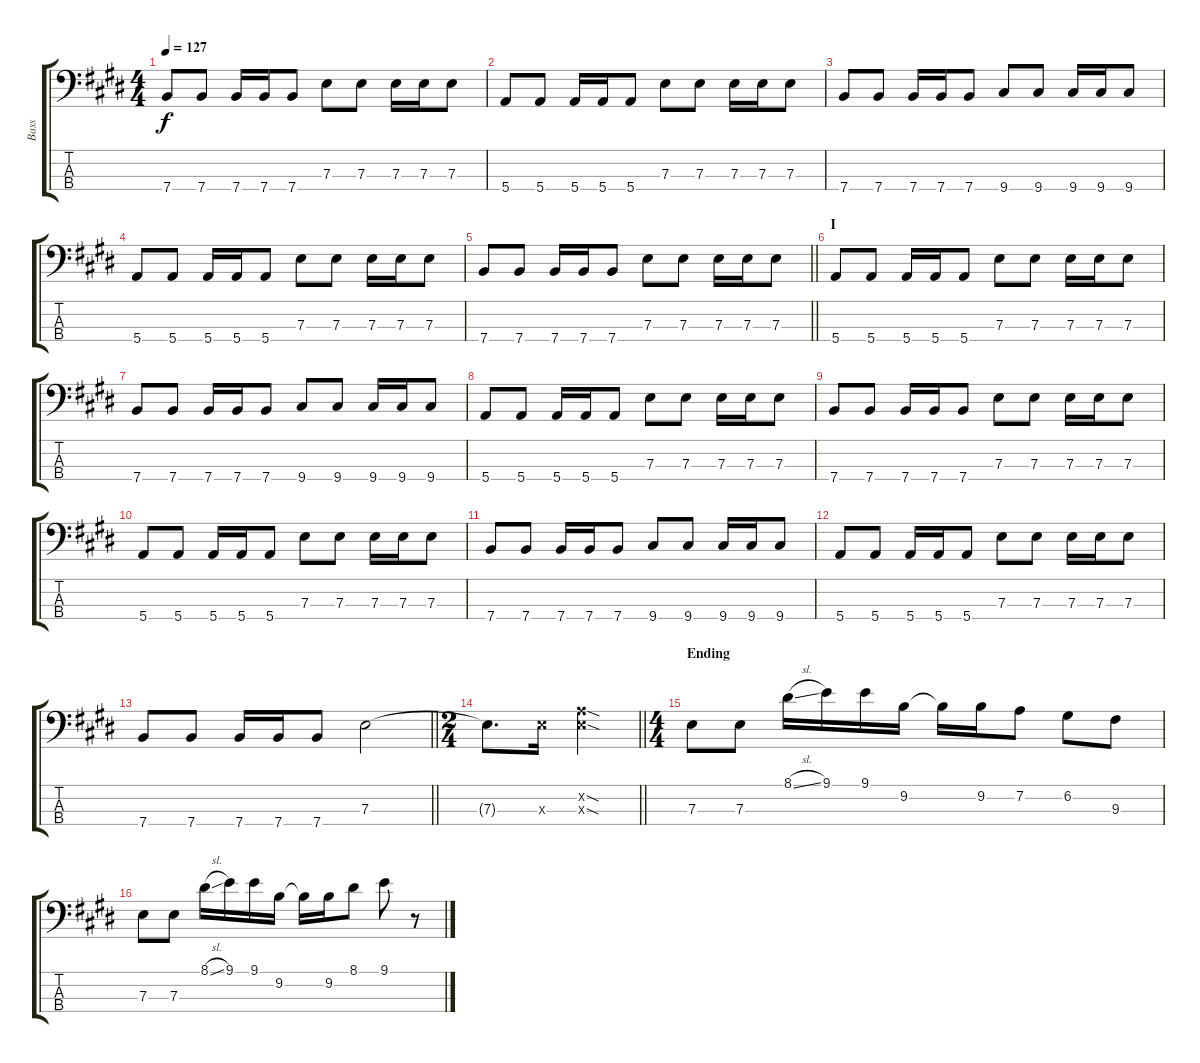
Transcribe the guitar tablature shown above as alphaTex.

\track ("Bass" "Bass") {instrument electricbasspick}
\staff {score tabs}
\tuning (G2 D2 A1 E1) {hide}
\ts (4 4)
\tempo 127
\clef f4
\ks e
7.4.8{dy f} 7.4.8 7.4.16 7.4.16 7.4.8 7.3.8 7.3.8 7.3.16 7.3.16 7.3.8 |
5.4.8 5.4.8 5.4.16 5.4.16 5.4.8 7.3.8 7.3.8 7.3.16 7.3.16 7.3.8 |
7.4.8 7.4.8 7.4.16 7.4.16 7.4.8 9.4.8 9.4.8 9.4.16 9.4.16 9.4.8 |
5.4.8 5.4.8 5.4.16 5.4.16 5.4.8 7.3.8 7.3.8 7.3.16 7.3.16 7.3.8 |
\barLineRight lightlight
7.4.8 7.4.8 7.4.16 7.4.16 7.4.8 7.3.8 7.3.8 7.3.16 7.3.16 7.3.8 |
\section ("" "I")
5.4.8 5.4.8 5.4.16 5.4.16 5.4.8 7.3.8 7.3.8 7.3.16 7.3.16 7.3.8 |
7.4.8 7.4.8 7.4.16 7.4.16 7.4.8 9.4.8 9.4.8 9.4.16 9.4.16 9.4.8 |
5.4.8 5.4.8 5.4.16 5.4.16 5.4.8 7.3.8 7.3.8 7.3.16 7.3.16 7.3.8 |
7.4.8 7.4.8 7.4.16 7.4.16 7.4.8 7.3.8 7.3.8 7.3.16 7.3.16 7.3.8 |
5.4.8 5.4.8 5.4.16 5.4.16 5.4.8 7.3.8 7.3.8 7.3.16 7.3.16 7.3.8 |
7.4.8 7.4.8 7.4.16 7.4.16 7.4.8 9.4.8 9.4.8 9.4.16 9.4.16 9.4.8 |
5.4.8 5.4.8 5.4.16 5.4.16 5.4.8 7.3.8 7.3.8 7.3.16 7.3.16 7.3.8 |
\barLineRight lightlight
7.4.8 7.4.8 7.4.16 7.4.16 7.4.8 7.3.2 |
\ts (2 4)
\barLineRight lightlight
7.3{t}.8{d} 7.3{x}.16 (7.2{sod x} 7.3{sod x}).4 |
\ts (4 4)
\section ("" "Ending")
7.3.8 7.3.8 8.1{sl}.16 9.1.16 9.1.16 9.2.16 9.2{t}.16 9.2.16 7.2.8 6.2.8 9.3.8 |
7.3.8 7.3.8 8.1{sl}.16 9.1.16 9.1.16 9.2.16 9.2{t}.16 9.2.16 8.1.8 9.1.8 r.8
